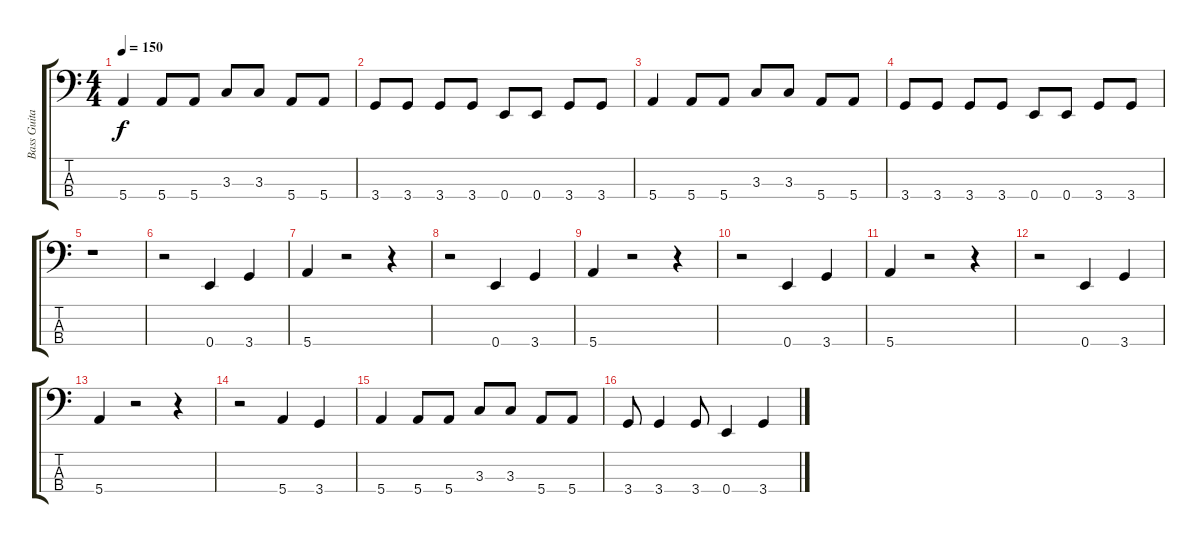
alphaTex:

\track ("Bass Guitar" "Bass Guita") {instrument electricbasspick}
\staff {score tabs}
\tuning (G2 D2 A1 E1) {hide}
\ts (4 4)
\tempo 150
\clef f4
\ks c
5.4.4{dy f} 5.4.8 5.4.8 3.3.8 3.3.8 5.4.8 5.4.8 |
3.4.8 3.4.8 3.4.8 3.4.8 0.4.8 0.4.8 3.4.8 3.4.8 |
5.4.4 5.4.8 5.4.8 3.3.8 3.3.8 5.4.8 5.4.8 |
3.4.8 3.4.8 3.4.8 3.4.8 0.4.8 0.4.8 3.4.8 3.4.8 |
r.1 |
r.2 0.4.4 3.4.4 |
5.4.4 r.2 r.4 |
r.2 0.4.4 3.4.4 |
5.4.4 r.2 r.4 |
r.2 0.4.4 3.4.4 |
5.4.4 r.2 r.4 |
r.2 0.4.4 3.4.4 |
5.4.4 r.2 r.4 |
r.2 5.4.4 3.4.4 |
5.4.4 5.4.8 5.4.8 3.3.8 3.3.8 5.4.8 5.4.8 |
3.4.8 3.4.4 3.4.8 0.4.4 3.4.4
